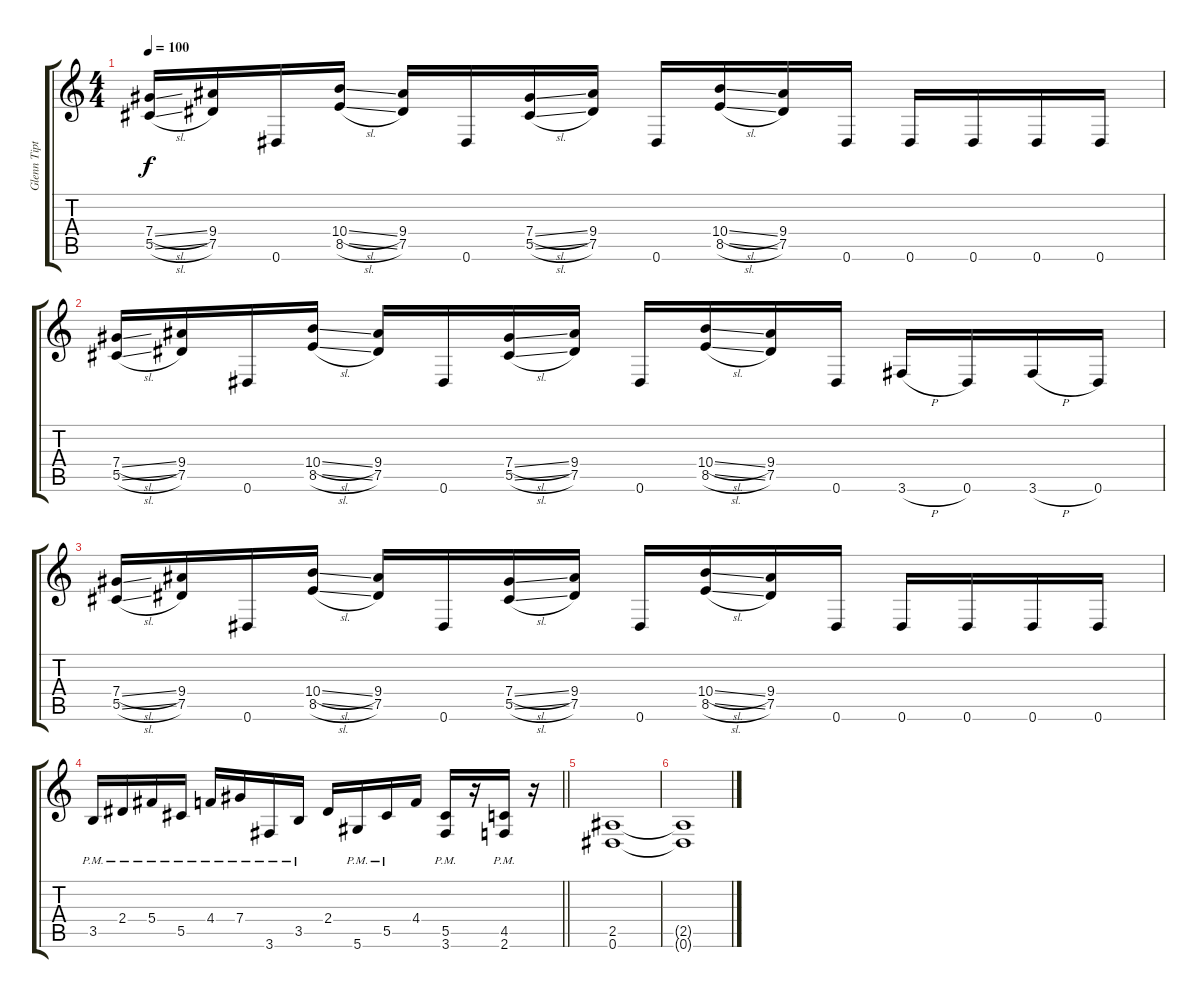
\track ("Glenn Tipton" "Glenn Tipt") {instrument distortionguitar}
\staff {score tabs}
\tuning (Eb4 Bb3 Gb3 Db3 Ab2 Eb2) {hide}
\ts (4 4)
\tempo 100
\clef g2
\ks c
(7.4{sl} 5.5{sl}).16{dy f} (9.4 7.5).16 0.6.16 (10.4{sl} 8.5{sl}).16 (9.4 7.5).16 0.6.16 (7.4{sl} 5.5{sl}).16 (9.4 7.5).16 0.6.16 (10.4{sl} 8.5{sl}).16 (9.4 7.5).16 0.6.16 0.6.16 0.6.16 0.6.16 0.6.16 |
(7.4{sl} 5.5{sl}).16 (9.4 7.5).16 0.6.16 (10.4{sl} 8.5{sl}).16 (9.4 7.5).16 0.6.16 (7.4{sl} 5.5{sl}).16 (9.4 7.5).16 0.6.16 (10.4{sl} 8.5{sl}).16 (9.4 7.5).16 0.6.16 3.6{h}.16 0.6.16 3.6{h}.16 0.6.16 |
(7.4{sl} 5.5{sl}).16 (9.4 7.5).16 0.6.16 (10.4{sl} 8.5{sl}).16 (9.4 7.5).16 0.6.16 (7.4{sl} 5.5{sl}).16 (9.4 7.5).16 0.6.16 (10.4{sl} 8.5{sl}).16 (9.4 7.5).16 0.6.16 0.6.16 0.6.16 0.6.16 0.6.16 |
\barLineRight lightlight
3.5{pm}.16 2.4{pm}.16 5.4{pm}.16 5.5{pm}.16 4.4{pm}.16 7.4{pm}.16 3.6{pm}.16 3.5{pm}.16 2.4.16 5.6{pm}.16 5.5{pm}.16 4.4.16 (5.5 3.6{pm}).16 r.16 (4.5 2.6{pm}).16 r.16 |
(2.5 0.6).1 |
(2.5{t} 0.6{t}).1
